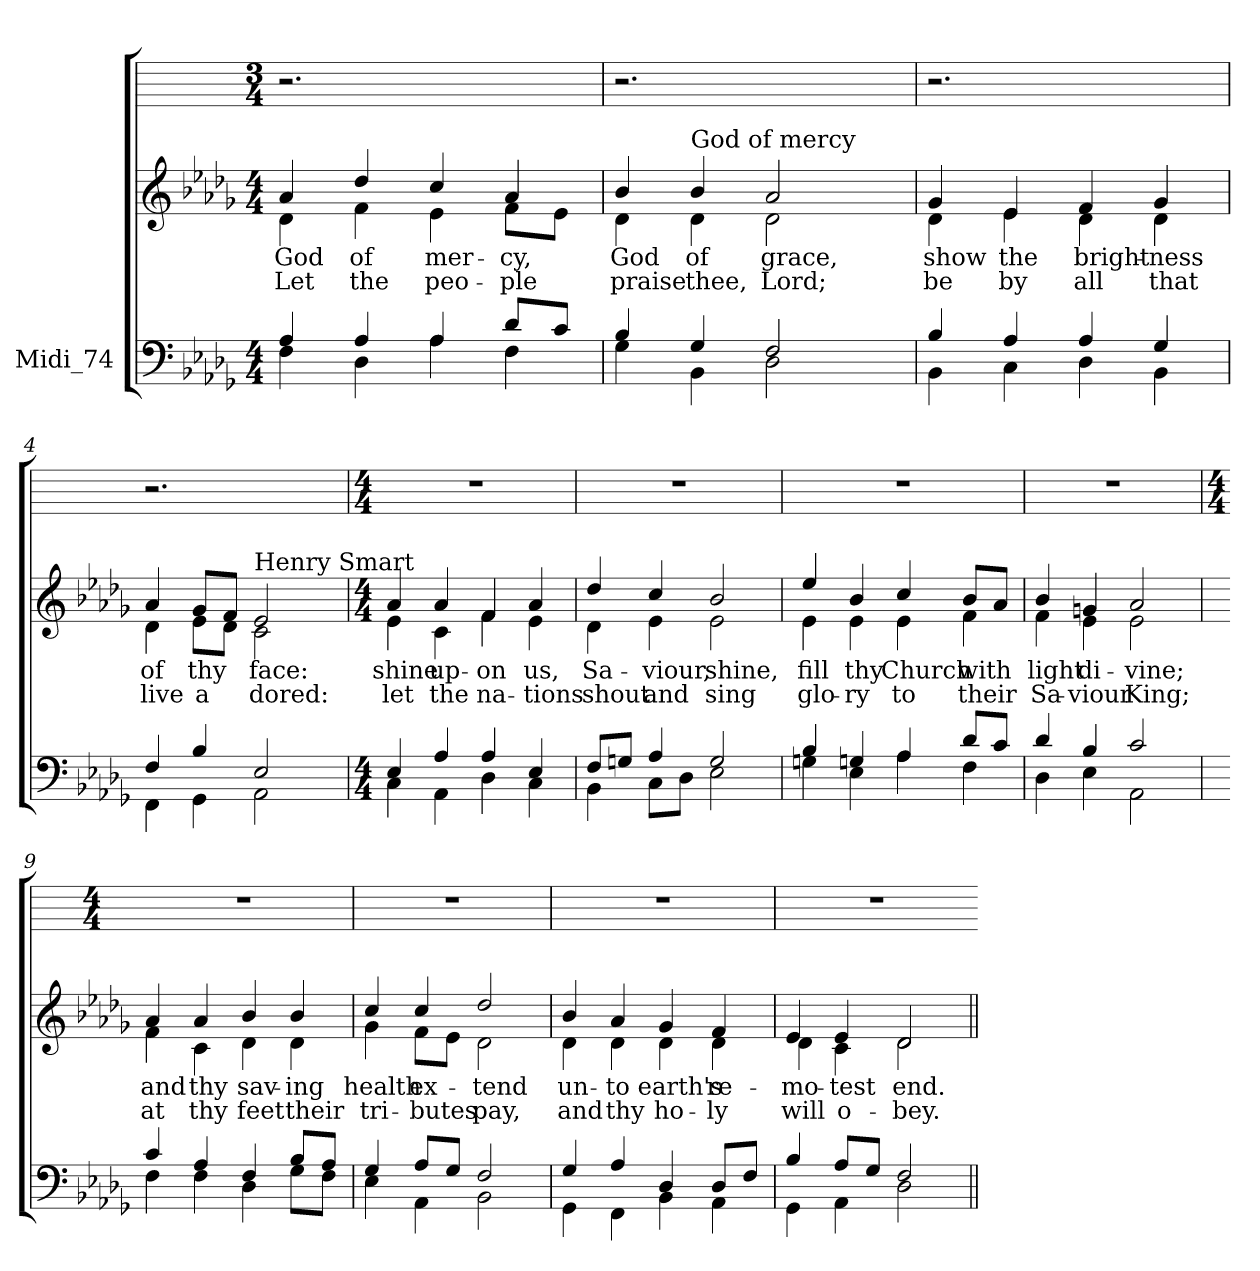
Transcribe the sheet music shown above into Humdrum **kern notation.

**kern	**kern	**text	**text	**kern
*part3	*part2	*part2	*part2	*part1
*staff3	*staff2	*staff2	*staff2	*staff1
*I"Midi_74	*	*	*	*
*clefF4	*clefG2	*	*	*
*k[b-e-a-d-g-]	*k[b-e-a-d-g-]	*	*	*
*D-:	*D-:	*	*	*
*M4/4	*M4/4	*	*	*M3/4
=1	=1	=1	=1	=1
*^	*	*	*	*
!	!	!LO:TX:a:t=H.F. Lyte	!	!	!
!	!	!	!LO:LY:b	!LO:LY:b	!
*	*	*^	*	*	*
4A-/	4F\	4a-/	4d-\	God	Let	2.r
!	!	!	!	!LO:LY:b	!LO:LY:b	!
4A-/	4D-\	4dd-/	4f\	of	the	.
!	!	!	!	!LO:LY:b	!LO:LY:b	!
4A-/	4A-\	4cc/	4e-\	mer-	-peo-	.
!	!	!	!	!LO:LY:b	!LO:LY:b	!
8d-/L	4F\	4a-/	8f\L	-cy,	ple	4ryy
8c/J	.	.	8e-\J	.	.	.
=2	=2	=2	=2	=2	=2	=2
!	!	!	!	!LO:LY:b	!LO:LY:b	!
4B-/	4G-\	4b-/	4d-\	God	praise	2.r
!	!	!LO:TX:a:t=God of mercy	!	!	!	!
!	!	!	!	!LO:LY:b	!LO:LY:b	!
4G-/	4BB-\	4b-/	4d-\	of	thee,	.
!	!	!	!	!LO:LY:b	!LO:LY:b	!
2F/	2D-\	2a-/	2d-\	grace,	Lord;	.
.	.	.	.	.	.	4ryy
=3	=3	=3	=3	=3	=3	=3
!	!	!	!	!LO:LY:b	!LO:LY:b	!
4B-/	4BB-\	4g-/	4d-\	show	be	2.r
!	!	!	!	!LO:LY:b	!LO:LY:b	!
4A-/	4C\	4e-/	4e-\	the	by	.
!	!	!	!	!LO:LY:b	!LO:LY:b	!
4A-/	4D-\	4f/	4d-\	bright-	-all	.
!	!	!	!	!LO:LY:b	!LO:LY:b	!
4G-/	4BB-\	4g-/	4d-\	ness	that	4ryy
=4	=4	=4	=4	=4	=4	=4
!	!	!	!	!LO:LY:b	!LO:LY:b	!
4F/	4FF\	4a-/	4d-\	of	live	2.r
!	!	!	!	!LO:LY:b	!LO:LY:b	!
4B-/	4GG-\	8g-/L	8e-\L	thy	a	.
.	.	8f/J	8d-\J	.	.	.
!	!	!LO:TX:a:t=Henry Smart	!	!	!	!
!	!	!	!	!LO:LY:b	!LO:LY:b	!
2E-/	2AA-\	2e-/	2c\	face:	dored:	.
.	.	.	.	.	.	4ryy
!!LO:LB:g=z
=5	=5	=5	=5	=5	=5	=5
*M4/4	*	*M4/4	*	*	*	*M4/4
!	!	!	!	!LO:LY:b	!LO:LY:b	!
4E-/	4C\	4a-/	4e-\	shine	let	1r
!	!	!	!	!LO:LY:b	!LO:LY:b	!
4A-/	4AA-\	4a-/	4c\	up-	-the	.
!	!	!	!	!LO:LY:b	!LO:LY:b	!
4A-/	4D-\	4f/	4f\	on	na-	.
!	!	!	!	!LO:LY:b	!LO:LY:b	!
4E-/	4C\	4a-/	4e-\	-us,	tions	.
=6	=6	=6	=6	=6	=6	=6
!	!	!	!	!LO:LY:b	!LO:LY:b	!
8F/L	4BB-\	4dd-/	4d-\	Sa-	-shout	1r
8Gn/J	.	.	.	.	.	.
!	!	!	!	!LO:LY:b	!LO:LY:b	!
4A-/	8C\L	4cc/	4e-\	viour,	and	.
.	8D-\J	.	.	.	.	.
!	!	!	!	!LO:LY:b	!LO:LY:b	!
2G/	2E-\	2b-/	2e-\	shine,	sing	.
=7	=7	=7	=7	=7	=7	=7
!	!	!	!	!LO:LY:b	!LO:LY:b	!
4B-/	4Gn\	4ee-/	4e-\	fill	glo-	1r
!	!	!	!	!LO:LY:b	!LO:LY:b	!
4Gn/	4E-\	4b-/	4e-\	-thy	ry	.
!	!	!	!	!LO:LY:b	!LO:LY:b	!
4A-/	4A-\	4cc/	4e-\	Church	to	.
!	!	!	!	!LO:LY:b	!LO:LY:b	!
8d-/L	4F\	8b-/L	4f\	with	their	.
8c/J	.	8a-/J	.	.	.	.
=8	=8	=8	=8	=8	=8	=8
!	!	!	!	!LO:LY:b	!LO:LY:b	!
4d-/	4D-\	4b-/	4f\	light	Sa-	1r
!	!	!	!	!LO:LY:b	!LO:LY:b	!
4B-/	4E-\	4gn/	4e-\	-di-	-viour	.
!	!	!	!	!LO:LY:b	!LO:LY:b	!
2c/	2AA-\	2a-/	2e-\	vine;	King;	.
!!LO:LB:g=z
=9	=9	=9	=9	=9	=9	=9
*	*	*	*	*	*	*M4/4
!	!	!	!	!LO:LY:b	!LO:LY:b	!
4c/	4F\	4a-/	4f\	and	at	1r
!	!	!	!	!LO:LY:b	!LO:LY:b	!
4A-/	4F\	4a-/	4c\	thy	thy	.
!	!	!	!	!LO:LY:b	!LO:LY:b	!
4F/	4D-\	4b-/	4d-\	sav-	-feet	.
!	!	!	!	!LO:LY:b	!LO:LY:b	!
8B-/L	8G-\L	4b-/	4d-\	ing	their	.
8A-/J	8F\J	.	.	.	.	.
=10	=10	=10	=10	=10	=10	=10
!	!	!	!	!LO:LY:b	!LO:LY:b	!
4G-/	4E-\	4cc/	4g-\	health	tri-	1r
!	!	!	!	!LO:LY:b	!LO:LY:b	!
8A-/L	4AA-\	4cc/	8f\L	-ex-	-butes	.
8G-/J	.	.	8e-\J	.	.	.
!	!	!	!	!LO:LY:b	!LO:LY:b	!
2F/	2BB-\	2dd-/	2d-\	tend	pay,	.
=11	=11	=11	=11	=11	=11	=11
!	!	!	!	!LO:LY:b	!LO:LY:b	!
4G-/	4GG-\	4b-/	4d-\	un-	-and	1r
!	!	!	!	!LO:LY:b	!LO:LY:b	!
4A-/	4FF\	4a-/	4d-\	to	thy	.
!	!	!	!	!LO:LY:b	!LO:LY:b	!
4D-/	4BB-\	4g-/	4d-\	earth's	ho-	.
!	!	!	!	!LO:LY:b	!LO:LY:b	!
8D-/L	4AA-\	4f/	4d-\	-re-	-ly	.
8F/J	.	.	.	.	.	.
=12	=12	=12	=12	=12	=12	=12
!	!	!	!	!LO:LY:b	!LO:LY:b	!
4B-/	4GG-\	4e-/	4d-\	mo-	-will	1r
!	!	!	!	!LO:LY:b	!LO:LY:b	!
8A-/L	4AA-\	4e-/	4c\	test	o-	.
8G-/J	.	.	.	.	.	.
!	!	!	!	!LO:LY:b	!LO:LY:b	!
2F/	2D-\	2d-/	2d-\	-end.	bey.	.
*v	*v	*	*	*	*	*
*	*v	*v	*	*	*
=||	=||	=	=	=
*-	*-	*-	*-	*-
